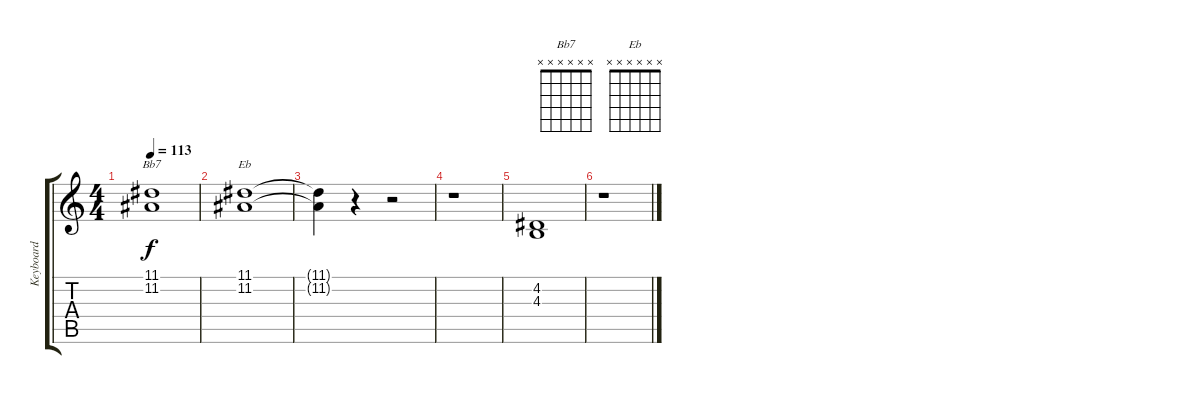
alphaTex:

\track ("Keyboard" "Keyboard") {instrument stringensemble1}
\staff {score tabs}
\tuning (E4 B3 G3 D3 A2 E2) {hide}
\chord ("Bb7" x x x x x x)
\chord ("Eb" x x x x x x)
\ts (4 4)
\tempo 113
\clef g2
\ks c
(11.1 11.2).1{ch "Bb7" dy f} |
(11.1 11.2).1{ch "Eb"} |
(11.1{t} 11.2{t}).4 r.4 r.2 |
r.1 |
(4.2 4.3).1 |
r.1
